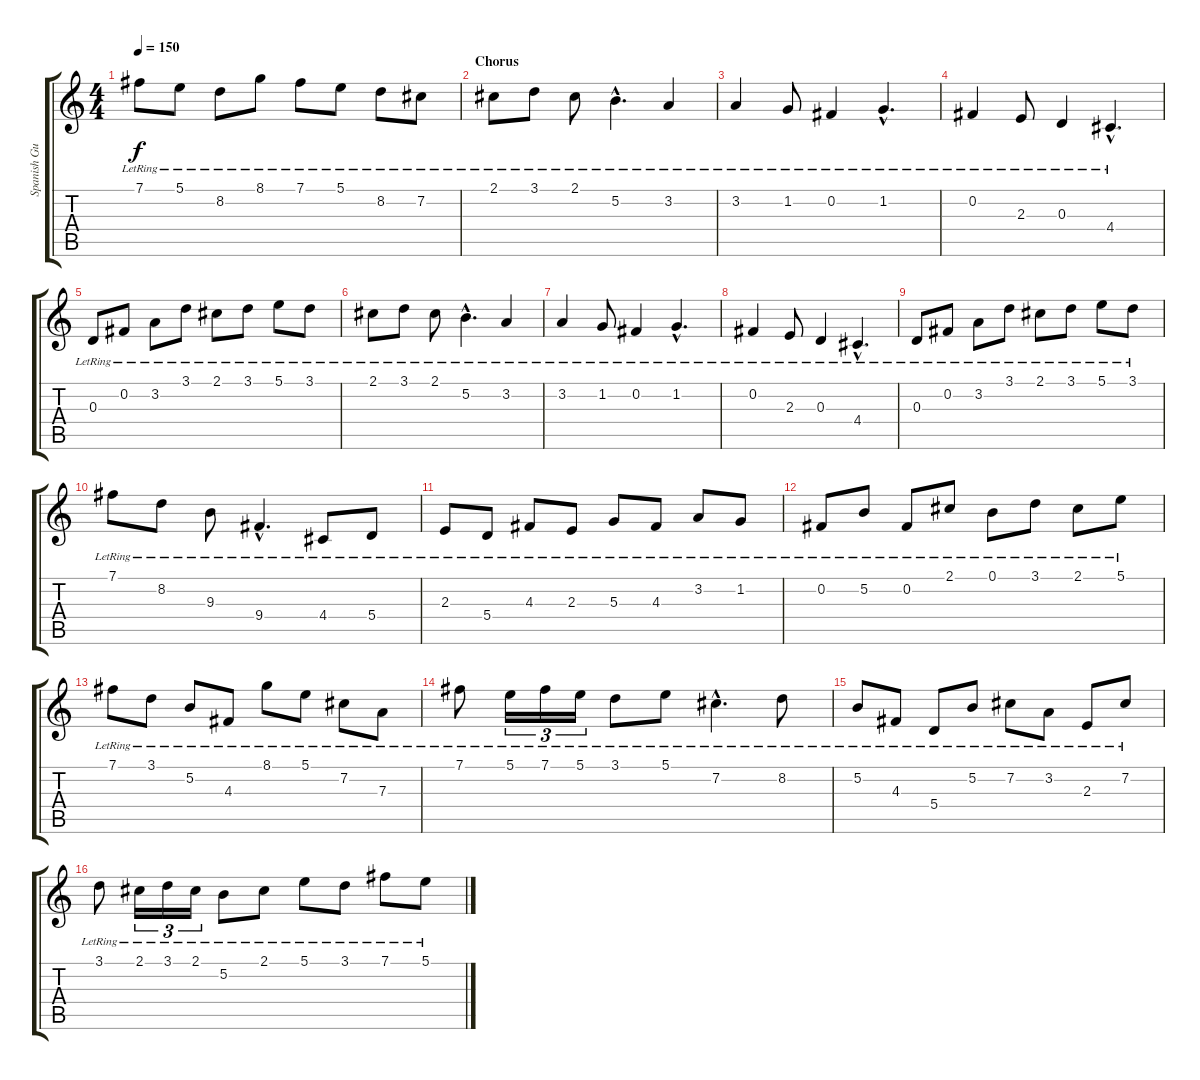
\track ("Spanish Guitar 2" "Spanish Gu") {instrument acousticguitarsteel}
\staff {score tabs}
\tuning (B3 Gb3 D3 A2 E2 B1) {hide}
\ts (4 4)
\tempo 150
\clef g2
\ks c
7.1{lr}.8{dy f} 5.1{lr}.8 8.2{lr}.8 8.1{lr}.8 7.1{lr}.8 5.1{lr}.8 8.2{lr}.8 7.2{lr}.8 |
\section ("" "Chorus")
2.1{lr}.8{volume 15} 3.1{lr}.8 2.1{lr}.8 5.2{hac lr}.4{d} 3.2{lr}.4 |
3.2{lr}.4 1.2{lr}.8 0.2{lr}.4 1.2{hac lr}.4{d} |
0.2{lr}.4 2.3{lr}.8 0.3{lr}.4 4.4{hac lr}.4{d} |
0.3{lr}.8 0.2{lr}.8 3.2{lr}.8 3.1{lr}.8 2.1{lr}.8 3.1{lr}.8 5.1{lr}.8 3.1{lr}.8 |
2.1{lr}.8 3.1{lr}.8 2.1{lr}.8 5.2{hac lr}.4{d} 3.2{lr}.4 |
3.2{lr}.4 1.2{lr}.8 0.2{lr}.4 1.2{hac lr}.4{d} |
0.2{lr}.4 2.3{lr}.8 0.3{lr}.4 4.4{hac lr}.4{d} |
0.3{lr}.8 0.2{lr}.8 3.2{lr}.8 3.1{lr}.8 2.1{lr}.8 3.1{lr}.8 5.1{lr}.8 3.1{lr}.8 |
7.1{lr}.8 8.2{lr}.8 9.3{lr}.8 9.4{hac lr}.4{d} 4.4{lr}.8 5.4{lr}.8 |
2.3{lr}.8 5.4{lr}.8 4.3{lr}.8 2.3{lr}.8 5.3{lr}.8 4.3{lr}.8 3.2{lr}.8 1.2{lr}.8 |
0.2{lr}.8 5.2{lr}.8 0.2{lr}.8 2.1{lr}.8 0.1{lr}.8 3.1{lr}.8 2.1{lr}.8 5.1{lr}.8 |
7.1{lr}.8 3.1{lr}.8 5.2{lr}.8 4.3{lr}.8 8.1{lr}.8 5.1{lr}.8 7.2{lr}.8 7.3{lr}.8 |
7.1{lr}.8 5.1{lr}.16{tu (3 2)} 7.1{lr}.16{tu (3 2)} 5.1{lr}.16{tu (3 2)} 3.1{lr}.8 5.1{lr}.8 7.2{hac lr}.4{d} 8.2{lr}.8 |
5.2{lr}.8 4.3{lr}.8 5.4{lr}.8 5.2{lr}.8 7.2{lr}.8 3.2{lr}.8 2.3{lr}.8 7.2{lr}.8 |
3.1{lr}.8 2.1{lr}.16{tu (3 2)} 3.1{lr}.16{tu (3 2)} 2.1{lr}.16{tu (3 2)} 5.2{lr}.8 2.1{lr}.8 5.1{lr}.8 3.1{lr}.8 7.1{lr}.8 5.1{lr}.8
